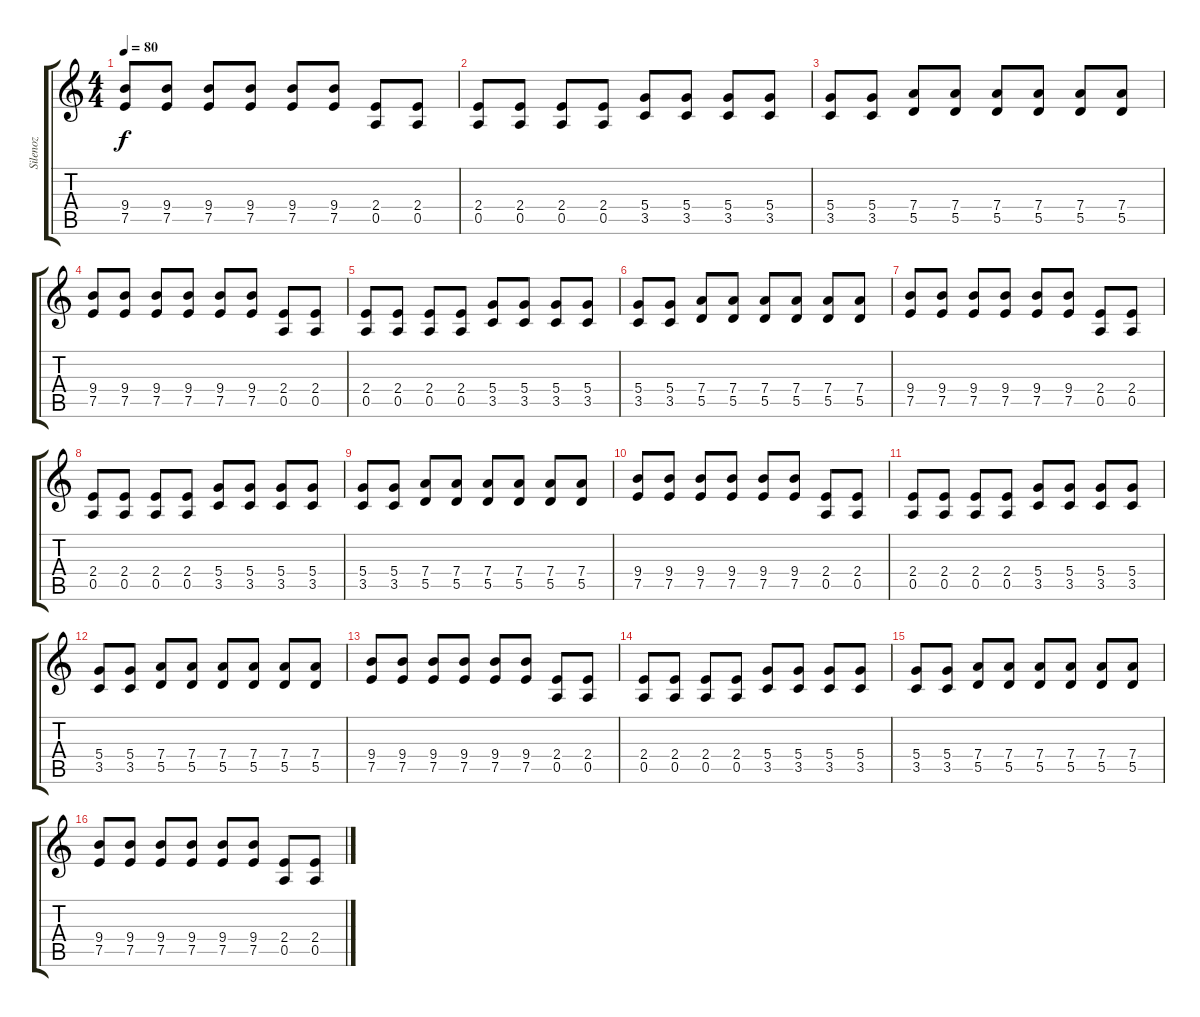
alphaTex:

\track ("Silenoz" "Silenoz") {instrument overdrivenguitar}
\staff {score tabs}
\tuning (E4 B3 G3 D3 A2 E2) {hide}
\ts (4 4)
\tempo 80
\tempo 78
\tempo 80
\clef g2
\ks c
(9.4 7.5).8{dy f instrument overdrivenguitar} (9.4 7.5).8 (9.4 7.5).8 (9.4 7.5).8 (9.4 7.5).8 (9.4 7.5).8 (2.4 0.5).8 (2.4 0.5).8 |
(2.4 0.5).8 (2.4 0.5).8 (2.4 0.5).8 (2.4 0.5).8 (5.4 3.5).8 (5.4 3.5).8 (5.4 3.5).8 (5.4 3.5).8 |
(5.4 3.5).8 (5.4 3.5).8 (7.4 5.5).8 (7.4 5.5).8 (7.4 5.5).8 (7.4 5.5).8 (7.4 5.5).8 (7.4 5.5).8 |
(9.4 7.5).8 (9.4 7.5).8 (9.4 7.5).8 (9.4 7.5).8 (9.4 7.5).8 (9.4 7.5).8 (2.4 0.5).8 (2.4 0.5).8 |
(2.4 0.5).8 (2.4 0.5).8 (2.4 0.5).8 (2.4 0.5).8 (5.4 3.5).8 (5.4 3.5).8 (5.4 3.5).8 (5.4 3.5).8 |
(5.4 3.5).8 (5.4 3.5).8 (7.4 5.5).8 (7.4 5.5).8 (7.4 5.5).8 (7.4 5.5).8 (7.4 5.5).8 (7.4 5.5).8 |
(9.4 7.5).8 (9.4 7.5).8 (9.4 7.5).8 (9.4 7.5).8 (9.4 7.5).8 (9.4 7.5).8 (2.4 0.5).8 (2.4 0.5).8 |
(2.4 0.5).8 (2.4 0.5).8 (2.4 0.5).8 (2.4 0.5).8 (5.4 3.5).8 (5.4 3.5).8 (5.4 3.5).8 (5.4 3.5).8 |
(5.4 3.5).8 (5.4 3.5).8 (7.4 5.5).8 (7.4 5.5).8 (7.4 5.5).8 (7.4 5.5).8 (7.4 5.5).8 (7.4 5.5).8 |
(9.4 7.5).8 (9.4 7.5).8 (9.4 7.5).8 (9.4 7.5).8 (9.4 7.5).8 (9.4 7.5).8 (2.4 0.5).8 (2.4 0.5).8 |
(2.4 0.5).8 (2.4 0.5).8 (2.4 0.5).8 (2.4 0.5).8 (5.4 3.5).8 (5.4 3.5).8 (5.4 3.5).8 (5.4 3.5).8 |
(5.4 3.5).8 (5.4 3.5).8 (7.4 5.5).8 (7.4 5.5).8 (7.4 5.5).8 (7.4 5.5).8 (7.4 5.5).8 (7.4 5.5).8 |
(9.4 7.5).8 (9.4 7.5).8 (9.4 7.5).8 (9.4 7.5).8 (9.4 7.5).8 (9.4 7.5).8 (2.4 0.5).8 (2.4 0.5).8 |
(2.4 0.5).8 (2.4 0.5).8 (2.4 0.5).8 (2.4 0.5).8 (5.4 3.5).8 (5.4 3.5).8 (5.4 3.5).8 (5.4 3.5).8 |
(5.4 3.5).8 (5.4 3.5).8 (7.4 5.5).8 (7.4 5.5).8 (7.4 5.5).8 (7.4 5.5).8 (7.4 5.5).8 (7.4 5.5).8 |
(9.4 7.5).8 (9.4 7.5).8 (9.4 7.5).8 (9.4 7.5).8 (9.4 7.5).8 (9.4 7.5).8 (2.4 0.5).8 (2.4 0.5).8
